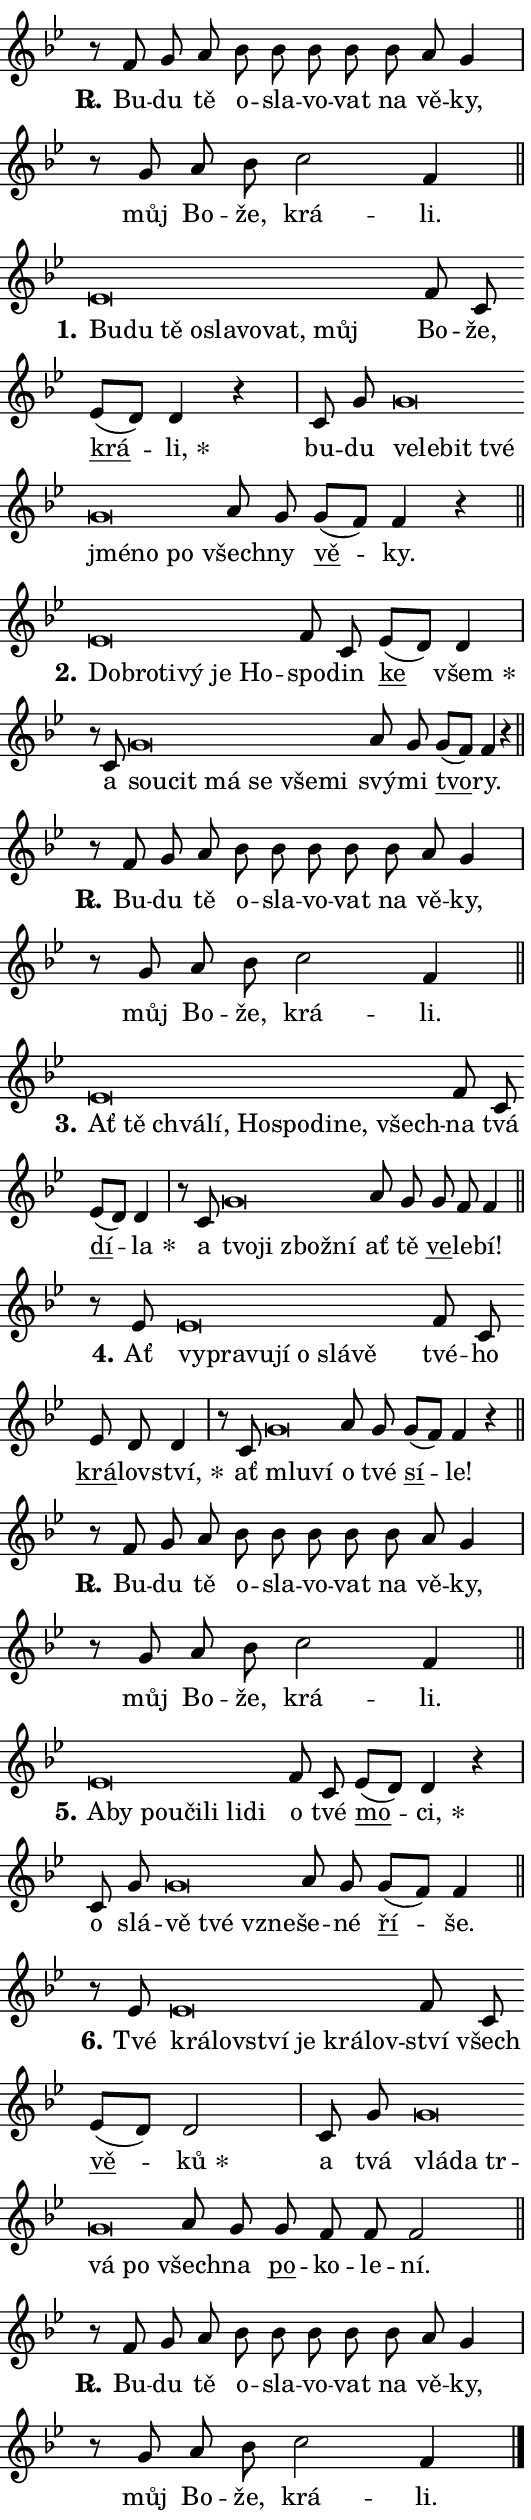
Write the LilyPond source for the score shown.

\version "2.24.0"
\header { tagline = "" }
\paper {
  indent = 0\cm
  top-margin = 0\cm
  right-margin = 0.13\cm % to fit lyric hyphens
  bottom-margin = 0\cm
  left-margin = 0\cm
  paper-width = 9\cm
  page-breaking = #ly:one-page-breaking
  system-system-spacing.basic-distance = #11
  score-system-spacing.basic-distance = #11
  ragged-last = ##f
}


%% Author: Thomas Morley
%% https://lists.gnu.org/archive/html/lilypond-user/2020-05/msg00002.html
#(define (line-position grob)
"Returns position of @var[grob} in current system:
   @code{'start}, if at first time-step
   @code{'end}, if at last time-step
   @code{'middle} otherwise
"
  (let* ((col (ly:item-get-column grob))
         (ln (ly:grob-object col 'left-neighbor))
         (rn (ly:grob-object col 'right-neighbor))
         (col-to-check-left (if (ly:grob? ln) ln col))
         (col-to-check-right (if (ly:grob? rn) rn col))
         (break-dir-left
           (and
             (ly:grob-property col-to-check-left 'non-musical #f)
             (ly:item-break-dir col-to-check-left)))
         (break-dir-right
           (and
             (ly:grob-property col-to-check-right 'non-musical #f)
             (ly:item-break-dir col-to-check-right))))
        (cond ((eqv? 1 break-dir-left) 'start)
              ((eqv? -1 break-dir-right) 'end)
              (else 'middle))))

#(define (tranparent-at-line-position vctor)
  (lambda (grob)
  "Relying on @code{line-position} select the relevant enry from @var{vctor}.
Used to determine transparency,"
    (case (line-position grob)
      ((end) (not (vector-ref vctor 0)))
      ((middle) (not (vector-ref vctor 1)))
      ((start) (not (vector-ref vctor 2))))))

noteHeadBreakVisibility =
#(define-music-function (break-visibility)(vector?)
"Makes @code{NoteHead}s transparent relying on @var{break-visibility}"
#{
  \override NoteHead.transparent =
    #(tranparent-at-line-position break-visibility)
#})

#(define delete-ledgers-for-transparent-note-heads
  (lambda (grob)
    "Reads whether a @code{NoteHead} is transparent.
If so this @code{NoteHead} is removed from @code{'note-heads} from
@var{grob}, which is supposed to be @code{LedgerLineSpanner}.
As a result ledgers are not printed for this @code{NoteHead}"
    (let* ((nhds-array (ly:grob-object grob 'note-heads))
           (nhds-list
             (if (ly:grob-array? nhds-array)
                 (ly:grob-array->list nhds-array)
                 '()))
           ;; Relies on the transparent-property being done before
           ;; Staff.LedgerLineSpanner.after-line-breaking is executed.
           ;; This is fragile ...
           (to-keep
             (remove
               (lambda (nhd)
                 (ly:grob-property nhd 'transparent #f))
               nhds-list)))
      ;; TODO find a better method to iterate over grob-arrays, similiar
      ;; to filter/remove etc for lists
      ;; For now rebuilt from scratch
      (set! (ly:grob-object grob 'note-heads)  '())
      (for-each
        (lambda (nhd)
          (ly:pointer-group-interface::add-grob grob 'note-heads nhd))
        to-keep))))

squashNotes = {
  \override NoteHead.X-extent = #'(-0.2 . 0.2)
  \override NoteHead.Y-extent = #'(-0.75 . 0)
  \override NoteHead.stencil =
    #(lambda (grob)
       (let ((pos (ly:grob-property grob 'staff-position)))
         (begin
           (if (< pos -7) (display "ERROR: Lower brevis then expected\n") (display ""))
           (if (<= pos -6) ly:text-interface::print ly:note-head::print))))
}
unSquashNotes = {
  \revert NoteHead.X-extent
  \revert NoteHead.Y-extent
  \revert NoteHead.stencil
}

hideNotes = \noteHeadBreakVisibility #begin-of-line-visible
unHideNotes = \noteHeadBreakVisibility #all-visible

% work-around for resetting accidentals
% https://lilypond.org/doc/v2.23/Documentation/notation/displaying-rhythms#unmetered-music
cadenzaMeasure = {
  \cadenzaOff
  \partial 1024 s1024
  \cadenzaOn
}

#(define-markup-command (accent layout props text) (markup?)
  "Underline accented syllable"
  (interpret-markup layout props
    #{\markup \override #'(offset . 4.3) \underline { #text }#}))

responsum = \markup \concat {
  "R" \hspace #-1.05 \path #0.1 #'((moveto 0 0.07) (lineto 0.9 0.8)) \hspace #0.05 "."
}

spaceSize = #0.6828661417322834 % exact space size for TeX Gyre Schola

\layout {
  \context {
    \Staff
    \remove "Time_signature_engraver"
    \override LedgerLineSpanner.after-line-breaking = #delete-ledgers-for-transparent-note-heads
  }
  \context {
    \Lyrics {
      \override LyricSpace.minimum-distance = \spaceSize
      \override LyricText.font-name = #"TeX Gyre Schola"
      \override LyricText.font-size = 1
      \override StanzaNumber.font-name = #"TeX Gyre Schola Bold"
      \override StanzaNumber.font-size = 1
    }
  }
  \context {
    \Score 
    \override NoteHead.text =
      #(lambda (grob) 
        (let ((pos (ly:grob-property grob 'staff-position)))
          #{\markup {
            \combine
              \halign #-0.55 \raise #(if (= pos -6) 0 0.5) \override #'(thickness . 2) \draw-line #'(3.2 . 0)
              \musicglyph "noteheads.sM1"
          }#}))
  }
}

% magnetic-lyrics.ily
%
%   written by
%     Jean Abou Samra <jean@abou-samra.fr>
%     Werner Lemberg <wl@gnu.org>
%
%   adapted by
%     Jiri Hon <jiri.hon@gmail.com>
%
% Version 2022-Apr-15

% https://www.mail-archive.com/lilypond-user@gnu.org/msg149350.html

#(define (Left_hyphen_pointer_engraver context)
   "Collect syllable-hyphen-syllable occurrences in lyrics and store
them in properties.  This engraver only looks to the left.  For
example, if the lyrics input is @code{foo -- bar}, it does the
following.

@itemize @bullet
@item
Set the @code{text} property of the @code{LyricHyphen} grob between
@q{foo} and @q{bar} to @code{foo}.

@item
Set the @code{left-hyphen} property of the @code{LyricText} grob with
text @q{foo} to the @code{LyricHyphen} grob between @q{foo} and
@q{bar}.
@end itemize

Use this auxiliary engraver in combination with the
@code{lyric-@/text::@/apply-@/magnetic-@/offset!} hook."
   (let ((hyphen #f)
         (text #f))
     (make-engraver
      (acknowledgers
       ((lyric-syllable-interface engraver grob source-engraver)
        (set! text grob)))
      (end-acknowledgers
       ((lyric-hyphen-interface engraver grob source-engraver)
        ;(when (not (grob::has-interface grob 'lyric-space-interface))
          (set! hyphen grob)));)
      ((stop-translation-timestep engraver)
       (when (and text hyphen)
         (ly:grob-set-object! text 'left-hyphen hyphen))
       (set! text #f)
       (set! hyphen #f)))))

#(define (lyric-text::apply-magnetic-offset! grob)
   "If the space between two syllables is less than the value in
property @code{LyricText@/.details@/.squash-threshold}, move the right
syllable to the left so that it gets concatenated with the left
syllable.

Use this function as a hook for
@code{LyricText@/.after-@/line-@/breaking} if the
@code{Left_@/hyphen_@/pointer_@/engraver} is active."
   (let ((hyphen (ly:grob-object grob 'left-hyphen #f)))
     (when hyphen
       (let ((left-text (ly:spanner-bound hyphen LEFT)))
         (when (grob::has-interface left-text 'lyric-syllable-interface)
           (let* ((common (ly:grob-common-refpoint grob left-text X))
                  (this-x-ext (ly:grob-extent grob common X))
                  (left-x-ext
                   (begin
                     ;; Trigger magnetism for left-text.
                     (ly:grob-property left-text 'after-line-breaking)
                     (ly:grob-extent left-text common X)))
                  ;; `delta` is the gap width between two syllables.
                  (delta (- (interval-start this-x-ext)
                            (interval-end left-x-ext)))
                  (details (ly:grob-property grob 'details))
                  (threshold (assoc-get 'squash-threshold details 0.2)))
             (when (< delta threshold)
               (let* (;; We have to manipulate the input text so that
                      ;; ligatures crossing syllable boundaries are not
                      ;; disabled.  For languages based on the Latin
                      ;; script this is essentially a beautification.
                      ;; However, for non-Western scripts it can be a
                      ;; necessity.
                      (lt (ly:grob-property left-text 'text))
                      (rt (ly:grob-property grob 'text))
                      (is-space (grob::has-interface hyphen 'lyric-space-interface))
                      (space (if is-space " " ""))
                      (extra-delta (if is-space spaceSize 0))
                      ;; Append new syllable.
                      (ltrt-space (if (and (string? lt) (string? rt))
                                (string-append lt space rt)
                                (make-concat-markup (list lt space rt))))
                      ;; Right-align `ltrt` to the right side.
                      (ltrt-space-markup (grob-interpret-markup
                               grob
                               (make-translate-markup
                                (cons (interval-length this-x-ext) 0)
                                (make-right-align-markup ltrt-space)))))
                 (begin
                   ;; Don't print `left-text`.
                   (ly:grob-set-property! left-text 'stencil #f)
                   ;; Set text and stencil (which holds all collected
                   ;; syllables so far) and shift it to the left.
                   (ly:grob-set-property! grob 'text ltrt-space)
                   (ly:grob-set-property! grob 'stencil ltrt-space-markup)
                   (ly:grob-translate-axis! grob (- (- delta extra-delta)) X))))))))))


#(define (lyric-hyphen::displace-bounds-first grob)
   ;; Make very sure this callback isn't triggered too early.
   (let ((left (ly:spanner-bound grob LEFT))
         (right (ly:spanner-bound grob RIGHT)))
     (ly:grob-property left 'after-line-breaking)
     (ly:grob-property right 'after-line-breaking)
     (ly:lyric-hyphen::print grob)))

squashThreshold = #0.4

\layout {
  \context {
    \Lyrics
    \consists #Left_hyphen_pointer_engraver
    \override LyricText.after-line-breaking =
      #lyric-text::apply-magnetic-offset!
    \override LyricHyphen.stencil = #lyric-hyphen::displace-bounds-first
    \override LyricText.details.squash-threshold = \squashThreshold
    \override LyricHyphen.minimum-distance = 0
    \override LyricHyphen.minimum-length = \squashThreshold
  }
}

squashText = \override LyricText.details.squash-threshold = 9999
unSquashText = \override LyricText.details.squash-threshold = \squashThreshold

leftText = \override LyricText.self-alignment-X = #LEFT
unLeftText = \revert LyricText.self-alignment-X

starOffset = #(lambda (grob) 
                (let ((x_offset (ly:self-alignment-interface::aligned-on-x-parent grob)))
                  (if (= x_offset 0) 0 (+ x_offset 1.2))))

star = #(define-music-function (syllable)(string?)
"Append star separator at the end of a syllable"
#{
  \once \override LyricText.X-offset = #starOffset
  \lyricmode { \markup {
    #syllable
    \override #'((font-name . "TeX Gyre Schola Bold")) \hspace #0.2 \lower #0.65 \larger "*"
  } }
#})

starAccent = #(define-music-function (syllable)(string?)
"Append star separator at the end of a syllable and make accent"
#{
  \once \override LyricText.X-offset = #starOffset
  \lyricmode { \markup {
    \accent #syllable
    \override #'((font-name . "TeX Gyre Schola Bold")) \hspace #0.2 \lower #0.65 \larger "*"
  } }
#})

breath = #(define-music-function (syllable)(string?)
"Append breathing indicator at the end of a syllable"
#{
  \lyricmode { \markup { #syllable "+" } }
#})

optionalBreath = #(define-music-function (syllable)(string?)
"Append optional breathing indicator at the end of a syllable"
#{
  \lyricmode { \markup { #syllable "(+)" } }
#})


\score {
    <<
        \new Voice = "melody" { \cadenzaOn \key bes \major \relative { r8 f' g a bes bes bes bes \bar "" bes a g4 \cadenzaMeasure \bar "|" r8 g a bes \bar "" c2 f,4 \cadenzaMeasure \bar "||" \break } }
        \new Lyrics \lyricsto "melody" { \lyricmode { \set stanza = \responsum
Bu -- du tě o -- sla -- vo -- vat na vě -- ky, můj Bo -- že, krá -- li. } }
    >>
    \layout {}
}

\score {
    <<
        \new Voice = "melody" { \cadenzaOn \key bes \major \relative { \squashNotes es'\breve*1/16 \hideNotes \breve*1/16 \bar "" \breve*1/16 \bar "" \breve*1/16 \bar "" \breve*1/16 \bar "" \breve*1/16 \bar "" \breve*1/16 \breve*1/16 \bar "" \unHideNotes \unSquashNotes f8 c \bar "" es[( d)] d4 r \cadenzaMeasure \bar "|" c8 g' \bar "" \squashNotes g\breve*1/16 \hideNotes \breve*1/16 \bar "" \breve*1/16 \bar "" \breve*1/16 \bar "" \breve*1/16 \bar "" \breve*1/16 \breve*1/16 \bar "" \unHideNotes \unSquashNotes a8 g \bar "" g[( f)] f4 r \cadenzaMeasure \bar "||" \break } }
        \new Lyrics \lyricsto "melody" { \lyricmode { \set stanza = "1."
\leftText Bu -- \squashText du tě o -- sla -- vo -- vat, můj \unLeftText \unSquashText Bo -- že, \markup \accent krá -- \star li, bu -- du \leftText ve -- \squashText le -- bit tvé jmé -- no po \unLeftText \unSquashText všech -- ny \markup \accent vě -- ky. } }
    >>
    \layout {}
}

\score {
    <<
        \new Voice = "melody" { \cadenzaOn \key bes \major \relative { \squashNotes es'\breve*1/16 \hideNotes \breve*1/16 \bar "" \breve*1/16 \bar "" \breve*1/16 \bar "" \breve*1/16 \breve*1/16 \bar "" \unHideNotes \unSquashNotes f8 c \bar "" es[( d)] d4 \cadenzaMeasure \bar "|" r8 c8 \squashNotes g'\breve*1/16 \hideNotes \breve*1/16 \bar "" \breve*1/16 \bar "" \breve*1/16 \bar "" \breve*1/16 \breve*1/16 \bar "" \unHideNotes \unSquashNotes a8 g \bar "" g[( f)] f4 r \cadenzaMeasure \bar "||" \break } }
        \new Lyrics \lyricsto "melody" { \lyricmode { \set stanza = "2."
\leftText Dob -- \squashText ro -- ti -- vý je Ho -- \unLeftText \unSquashText spo -- din \markup \accent ke \star všem a \leftText sou -- \squashText cit má se vše -- mi \unLeftText \unSquashText svý -- mi \markup \accent tvo -- ry. } }
    >>
    \layout {}
}

\score {
    <<
        \new Voice = "melody" { \cadenzaOn \key bes \major \relative { r8 f' g a bes bes bes bes \bar "" bes a g4 \cadenzaMeasure \bar "|" r8 g a bes \bar "" c2 f,4 \cadenzaMeasure \bar "||" \break } }
        \new Lyrics \lyricsto "melody" { \lyricmode { \set stanza = \responsum
Bu -- du tě o -- sla -- vo -- vat na vě -- ky, můj Bo -- že, krá -- li. } }
    >>
    \layout {}
}

\score {
    <<
        \new Voice = "melody" { \cadenzaOn \key bes \major \relative { \squashNotes es'\breve*1/16 \hideNotes \breve*1/16 \bar "" \breve*1/16 \bar "" \breve*1/16 \bar "" \breve*1/16 \bar "" \breve*1/16 \bar "" \breve*1/16 \bar "" \breve*1/16 \breve*1/16 \bar "" \unHideNotes \unSquashNotes f8 c \bar "" es[( d)] d4 \cadenzaMeasure \bar "|" r8 c8 \squashNotes g'\breve*1/16 \hideNotes \breve*1/16 \bar "" \breve*1/16 \breve*1/16 \bar "" \unHideNotes \unSquashNotes a8 g \bar "" g f f4 \cadenzaMeasure \bar "||" \break } }
        \new Lyrics \lyricsto "melody" { \lyricmode { \set stanza = "3."
\leftText Ať \squashText tě chvá -- lí, Ho -- spo -- di -- ne, všech -- \unLeftText \unSquashText na tvá \markup \accent dí -- \star la a \leftText tvo -- \squashText ji zbož -- ní \unLeftText \unSquashText ať tě \markup \accent ve -- le -- bí! } }
    >>
    \layout {}
}

\score {
    <<
        \new Voice = "melody" { \cadenzaOn \key bes \major \relative { r8 es' \squashNotes es\breve*1/16 \hideNotes \breve*1/16 \bar "" \breve*1/16 \bar "" \breve*1/16 \bar "" \breve*1/16 \bar "" \breve*1/16 \breve*1/16 \bar "" \unHideNotes \unSquashNotes f8 c \bar "" es d d4 \cadenzaMeasure \bar "|" r8 c8 \squashNotes g'\breve*1/16 \hideNotes \breve*1/16 \bar "" \unHideNotes \unSquashNotes a8 g \bar "" g[( f)] f4 r \cadenzaMeasure \bar "||" \break } }
        \new Lyrics \lyricsto "melody" { \lyricmode { \set stanza = "4."
Ať \leftText vy -- \squashText pra -- vu -- jí o slá -- vě \unLeftText \unSquashText tvé -- ho \markup \accent krá -- lov -- \star ství, ať \leftText mlu -- \squashText ví \unLeftText \unSquashText o tvé \markup \accent sí -- le! } }
    >>
    \layout {}
}

\score {
    <<
        \new Voice = "melody" { \cadenzaOn \key bes \major \relative { r8 f' g a bes bes bes bes \bar "" bes a g4 \cadenzaMeasure \bar "|" r8 g a bes \bar "" c2 f,4 \cadenzaMeasure \bar "||" \break } }
        \new Lyrics \lyricsto "melody" { \lyricmode { \set stanza = \responsum
Bu -- du tě o -- sla -- vo -- vat na vě -- ky, můj Bo -- že, krá -- li. } }
    >>
    \layout {}
}

\score {
    <<
        \new Voice = "melody" { \cadenzaOn \key bes \major \relative { \squashNotes es'\breve*1/16 \hideNotes \breve*1/16 \bar "" \breve*1/16 \bar "" \breve*1/16 \bar "" \breve*1/16 \bar "" \breve*1/16 \bar "" \breve*1/16 \breve*1/16 \bar "" \unHideNotes \unSquashNotes f8 c \bar "" es[( d)] d4 r \cadenzaMeasure \bar "|" c8 g' \bar "" \squashNotes g\breve*1/16 \hideNotes \breve*1/16 \breve*1/16 \bar "" \unHideNotes \unSquashNotes a8 g \bar "" g[( f)] f4 \cadenzaMeasure \bar "||" \break } }
        \new Lyrics \lyricsto "melody" { \lyricmode { \set stanza = "5."
\leftText A -- \squashText by po -- u -- či -- li li -- di \unLeftText \unSquashText o tvé \markup \accent mo -- \star ci, o slá -- \leftText vě \squashText tvé vzne -- \unLeftText \unSquashText še -- né \markup \accent ří -- še. } }
    >>
    \layout {}
}

\score {
    <<
        \new Voice = "melody" { \cadenzaOn \key bes \major \relative { r8 es' \squashNotes es\breve*1/16 \hideNotes \breve*1/16 \bar "" \breve*1/16 \bar "" \breve*1/16 \bar "" \breve*1/16 \breve*1/16 \bar "" \unHideNotes \unSquashNotes f8 c \bar "" es[( d)] d2 \cadenzaMeasure \bar "|" c8 g' \bar "" \squashNotes g\breve*1/16 \hideNotes \breve*1/16 \bar "" \breve*1/16 \bar "" \breve*1/16 \breve*1/16 \bar "" \unHideNotes \unSquashNotes a8 g \bar "" g f f f2 \cadenzaMeasure \bar "||" \break } }
        \new Lyrics \lyricsto "melody" { \lyricmode { \set stanza = "6."
Tvé \leftText krá -- \squashText lov -- ství je krá -- lov -- \unLeftText \unSquashText ství všech \markup \accent vě -- \star ků a tvá \leftText vlá -- \squashText da tr -- vá po \unLeftText \unSquashText všech -- na \markup \accent po -- ko -- le -- ní. } }
    >>
    \layout {}
}

\score {
    <<
        \new Voice = "melody" { \cadenzaOn \key bes \major \relative { r8 f' g a bes bes bes bes \bar "" bes a g4 \cadenzaMeasure \bar "|" r8 g a bes \bar "" c2 f,4 \cadenzaMeasure \bar "||" \break } \bar "|." }
        \new Lyrics \lyricsto "melody" { \lyricmode { \set stanza = \responsum
Bu -- du tě o -- sla -- vo -- vat na vě -- ky, můj Bo -- že, krá -- li. } }
    >>
    \layout {}
}
